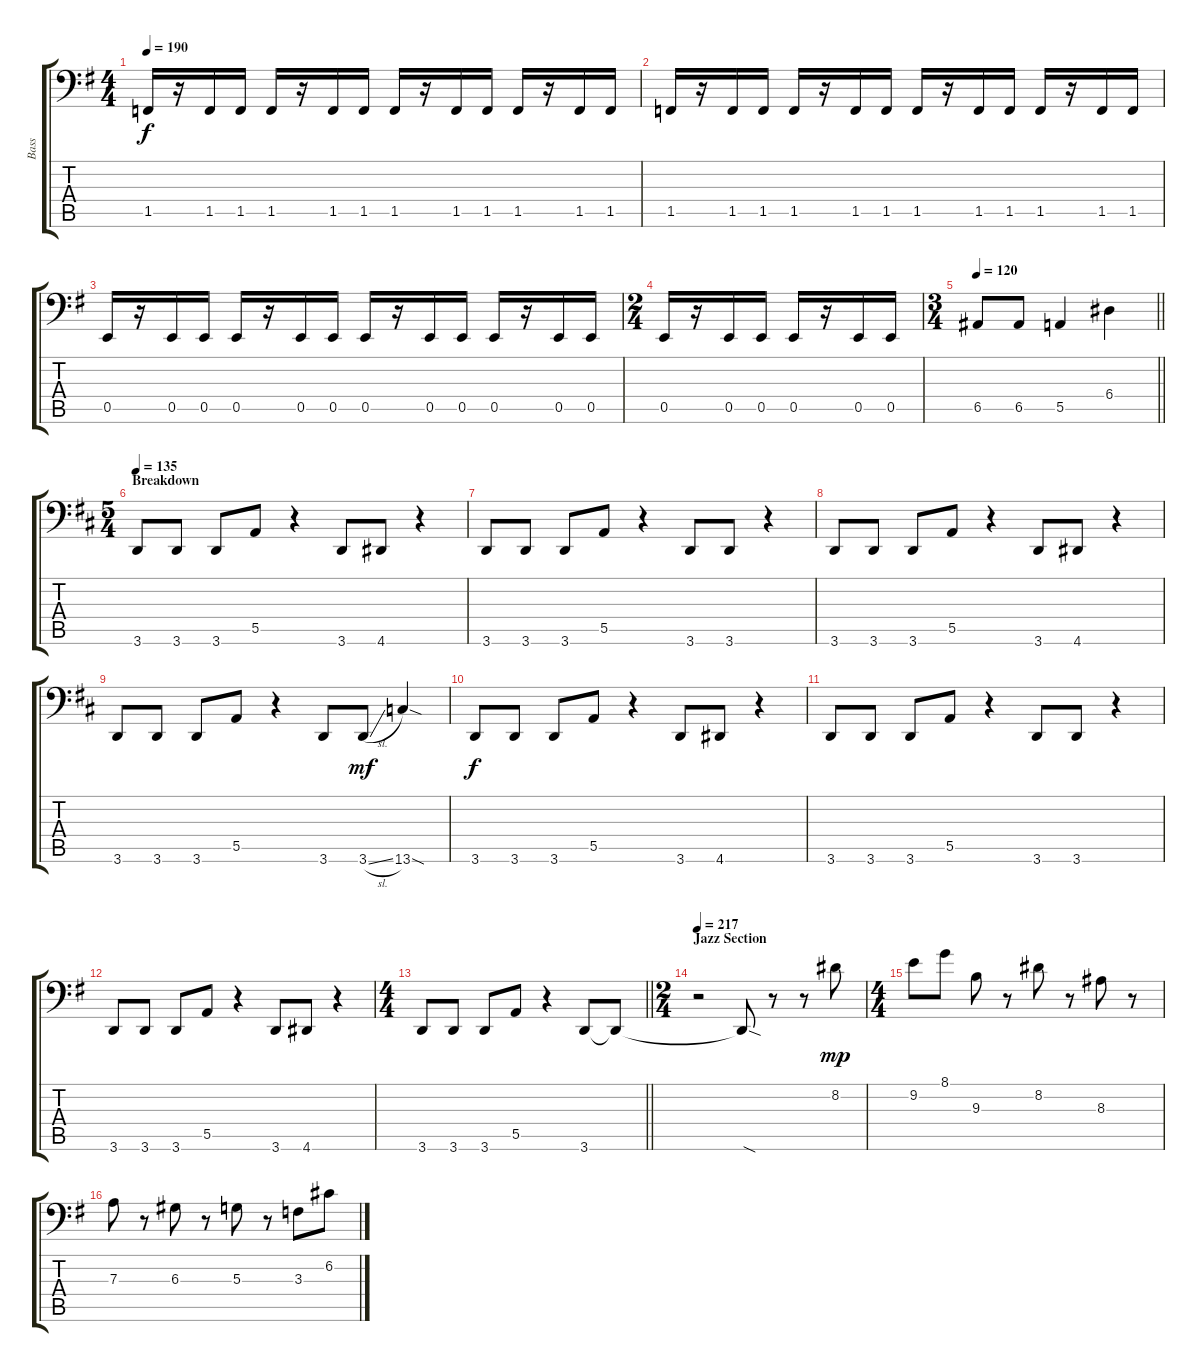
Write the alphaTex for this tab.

\track ("Bass" "Bass") {instrument electricbassfinger}
\staff {score tabs}
\tuning (B2 G2 D2 A1 E1 B0) {hide}
\ts (4 4)
\tempo 190
\clef f4
\ks g
1.5.16{dy f} r.16 1.5.16 1.5.16 1.5.16 r.16 1.5.16 1.5.16 1.5.16 r.16 1.5.16 1.5.16 1.5.16 r.16 1.5.16 1.5.16 |
1.5.16 r.16 1.5.16 1.5.16 1.5.16 r.16 1.5.16 1.5.16 1.5.16 r.16 1.5.16 1.5.16 1.5.16 r.16 1.5.16 1.5.16 |
0.5.16 r.16 0.5.16 0.5.16 0.5.16 r.16 0.5.16 0.5.16 0.5.16 r.16 0.5.16 0.5.16 0.5.16 r.16 0.5.16 0.5.16 |
\ts (2 4)
0.5.16 r.16 0.5.16 0.5.16 0.5.16 r.16 0.5.16 0.5.16 |
\ts (3 4)
\tempo 120
\barLineRight lightlight
6.5.8 6.5.8 5.5.4 6.4.4 |
\ts (5 4)
\section ("" "Breakdown")
\tempo 135
\ks d
3.6.8 3.6.8 3.6.8 5.5.8 r.4 3.6.8 4.6.8 r.4 |
3.6.8 3.6.8 3.6.8 5.5.8 r.4 3.6.8 3.6.8 r.4 |
3.6.8 3.6.8 3.6.8 5.5.8 r.4 3.6.8 4.6.8 r.4 |
3.6.8 3.6.8 3.6.8 5.5.8 r.4 3.6.8 3.6{sl}.8{dy mf} 13.6{sod}.4 |
3.6.8{dy f} 3.6.8 3.6.8 5.5.8 r.4 3.6.8 4.6.8 r.4 |
3.6.8 3.6.8 3.6.8 5.5.8 r.4 3.6.8 3.6.8 r.4 |
\ks g
3.6.8 3.6.8 3.6.8 5.5.8 r.4 3.6.8 4.6.8 r.4 |
\ts (4 4)
\barLineRight lightlight
3.6.8 3.6.8 3.6.8 5.5.8 r.4 3.6.8 3.6{t}.8 |
\ts (2 4)
\section ("" "Jazz Section")
\tempo 217
r.2 3.6{sod t}.8 r.8 r.8 8.2.8{dy mp} |
\ts (4 4)
9.2.8 8.1.8 9.3.8 r.8 8.2.8 r.8 8.3.8 r.8 |
7.3.8 r.8 6.3.8 r.8 5.3.8 r.8 3.3.8 6.2.8
